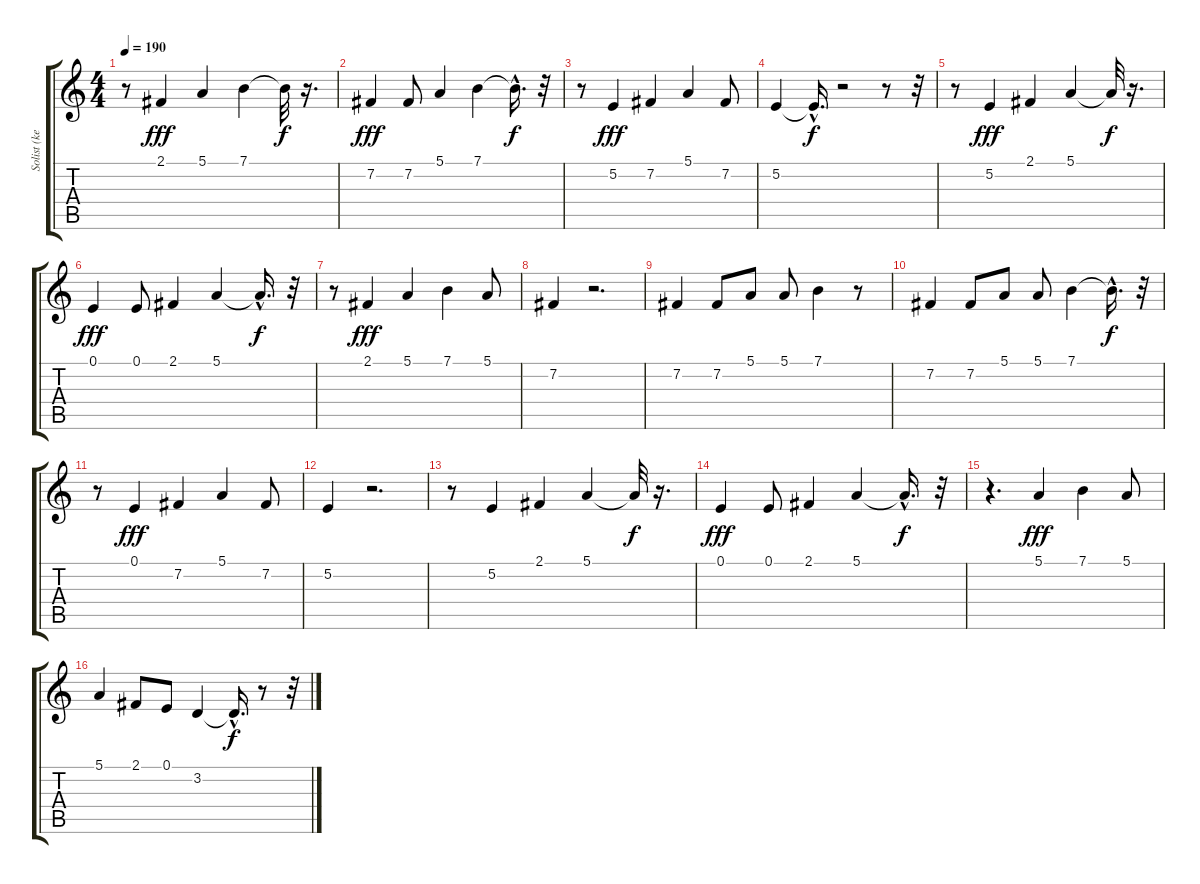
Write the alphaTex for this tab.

\track ("Solist (keine)" "Solist (ke") {instrument violin}
\staff {score tabs}
\tuning (E4 B3 G3 D3 A2 E2) {hide}
\ts (4 4)
\tempo 190
\clef g2
\ks c
r.8{dy f} 2.1.4{dy fff} 5.1.4 7.1.4 7.1{t}.32{dy f} r.16{d} |
7.2.4{dy fff} 7.2.8 5.1.4 7.1.4 7.1{hac t}.16{d dy f} r.32 |
r.8 5.2.4{dy fff} 7.2.4 5.1.4 7.2.8 |
5.2.4 5.2{hac t}.16{d dy f} r.2 r.8 r.32 |
r.8 5.2.4{dy fff} 2.1.4 5.1.4 5.1{t}.32{dy f} r.16{d} |
0.1.4{dy fff} 0.1.8 2.1.4 5.1.4 5.1{hac t}.16{d dy f} r.32 |
r.8 2.1.4{dy fff} 5.1.4 7.1.4 5.1.8 |
7.2.4 r.2{d} |
7.2.4 7.2.8 5.1.8 5.1.8 7.1.4 r.8 |
7.2.4 7.2.8 5.1.8 5.1.8 7.1.4 7.1{hac t}.16{d dy f} r.32 |
r.8 0.1.4{dy fff} 7.2.4 5.1.4 7.2.8 |
5.2.4 r.2{d} |
r.8 5.2.4 2.1.4 5.1.4 5.1{t}.32{dy f} r.16{d} |
0.1.4{dy fff} 0.1.8 2.1.4 5.1.4 5.1{hac t}.16{d dy f} r.32 |
r.4{d} 5.1.4{dy fff} 7.1.4 5.1.8 |
5.1.4 2.1.8 0.1.8 3.2.4 3.2{hac t}.16{d dy f} r.8 r.32
